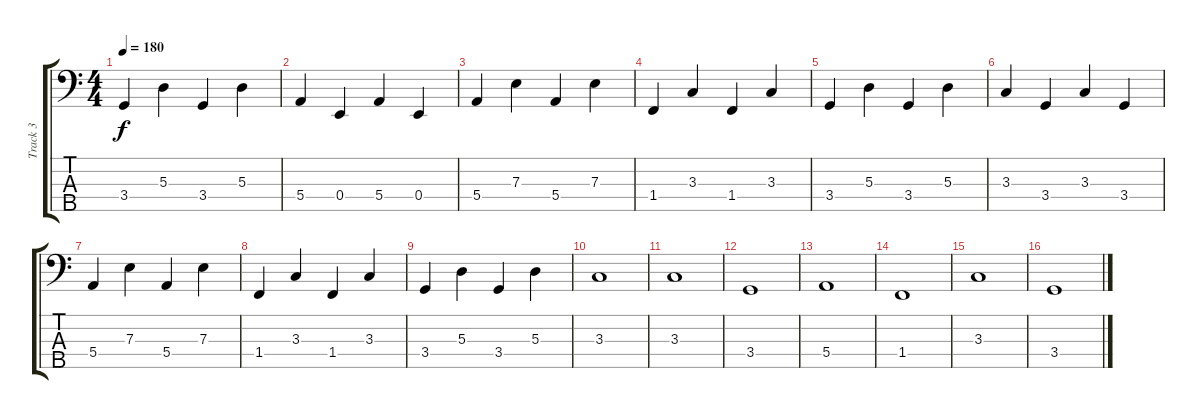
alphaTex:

\track ("Track 3" "Track 3") {instrument electricbasspick}
\staff {score tabs}
\tuning (G2 D2 A1 E1 B0) {hide}
\ts (4 4)
\tempo 180
\clef f4
\ks c
3.4.4{dy f} 5.3.4 3.4.4 5.3.4 |
5.4.4 0.4.4 5.4.4 0.4.4 |
5.4.4 7.3.4 5.4.4 7.3.4 |
1.4.4 3.3.4 1.4.4 3.3.4 |
3.4.4 5.3.4 3.4.4 5.3.4 |
3.3.4 3.4.4 3.3.4 3.4.4 |
5.4.4 7.3.4 5.4.4 7.3.4 |
1.4.4 3.3.4 1.4.4 3.3.4 |
3.4.4 5.3.4 3.4.4 5.3.4 |
3.3.1 |
3.3.1 |
3.4.1 |
5.4.1 |
1.4.1 |
3.3.1 |
3.4.1
